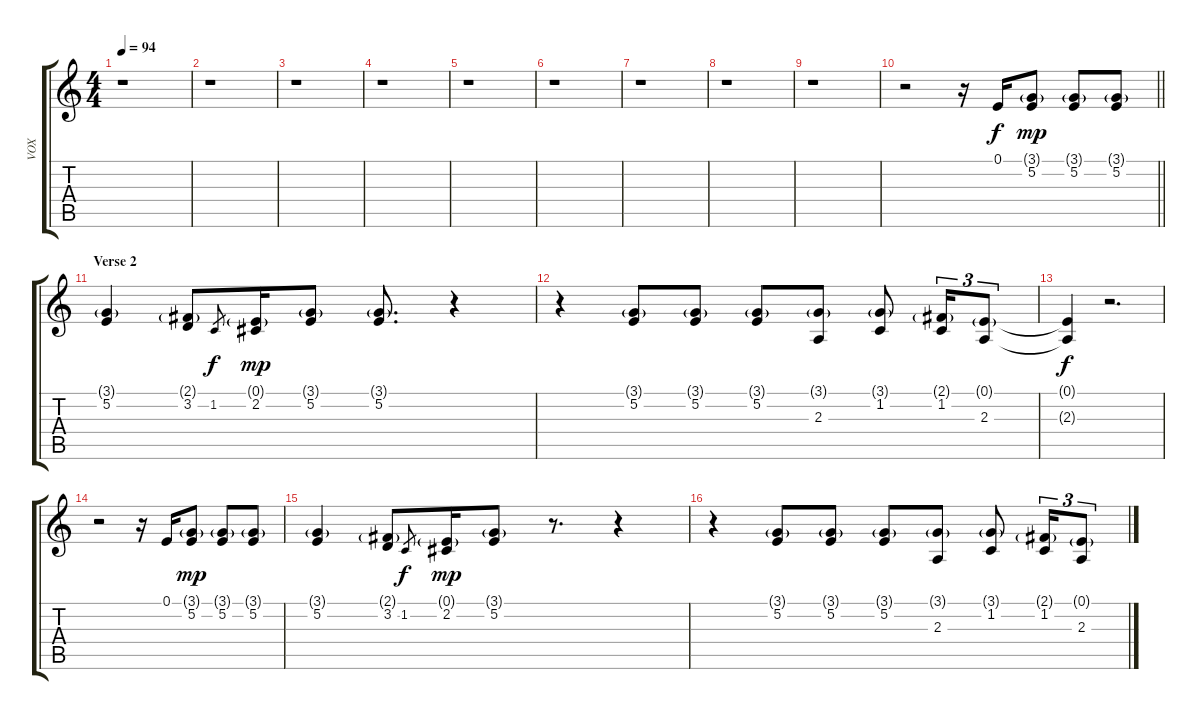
\track ("VOX" "VOX") {instrument lead2sawtooth}
\staff {score tabs}
\tuning (E4 B3 G3 D3 A2 E2) {hide}
\ts (4 4)
\tempo 94
\clef g2
\ks c
r.1{dy f} |
r.1 |
r.1 |
r.1 |
r.1 |
r.1 |
r.1 |
r.1 |
r.1 |
\barLineRight lightlight
r.2 r.16 0.1.16 (3.1{g} 5.2).8{dy mp} (3.1{g} 5.2).8 (3.1{g} 5.2).8 |
\section ("" "Verse 2")
(3.1{g} 5.2).4 (2.1{g} 3.2).8 1.2.8{gr dy f} (0.1{g} 2.2).16{dy mp} (3.1{g} 5.2).8 (3.1{g} 5.2).8{d} r.4 |
r.4 (3.1{g} 5.2).8 (3.1{g} 5.2).8 (3.1{g} 5.2).8 (3.1{g} 2.3).8 (3.1{g} 1.2).8 (2.1{g} 1.2).16{tu (3 2)} (0.1{g} 2.3).8{tu (3 2)} |
(0.1{t} 2.3{t}).4{dy f} r.2{d} |
r.2 r.16 0.1.16 (3.1{g} 5.2).8{dy mp} (3.1{g} 5.2).8 (3.1{g} 5.2).8 |
(3.1{g} 5.2).4 (2.1{g} 3.2).8 1.2.8{gr dy f} (0.1{g} 2.2).16{dy mp} (3.1{g} 5.2).8 r.8{d} r.4 |
r.4 (3.1{g} 5.2).8 (3.1{g} 5.2).8 (3.1{g} 5.2).8 (3.1{g} 2.3).8 (3.1{g} 1.2).8 (2.1{g} 1.2).16{tu (3 2)} (0.1{g} 2.3).8{tu (3 2)}
